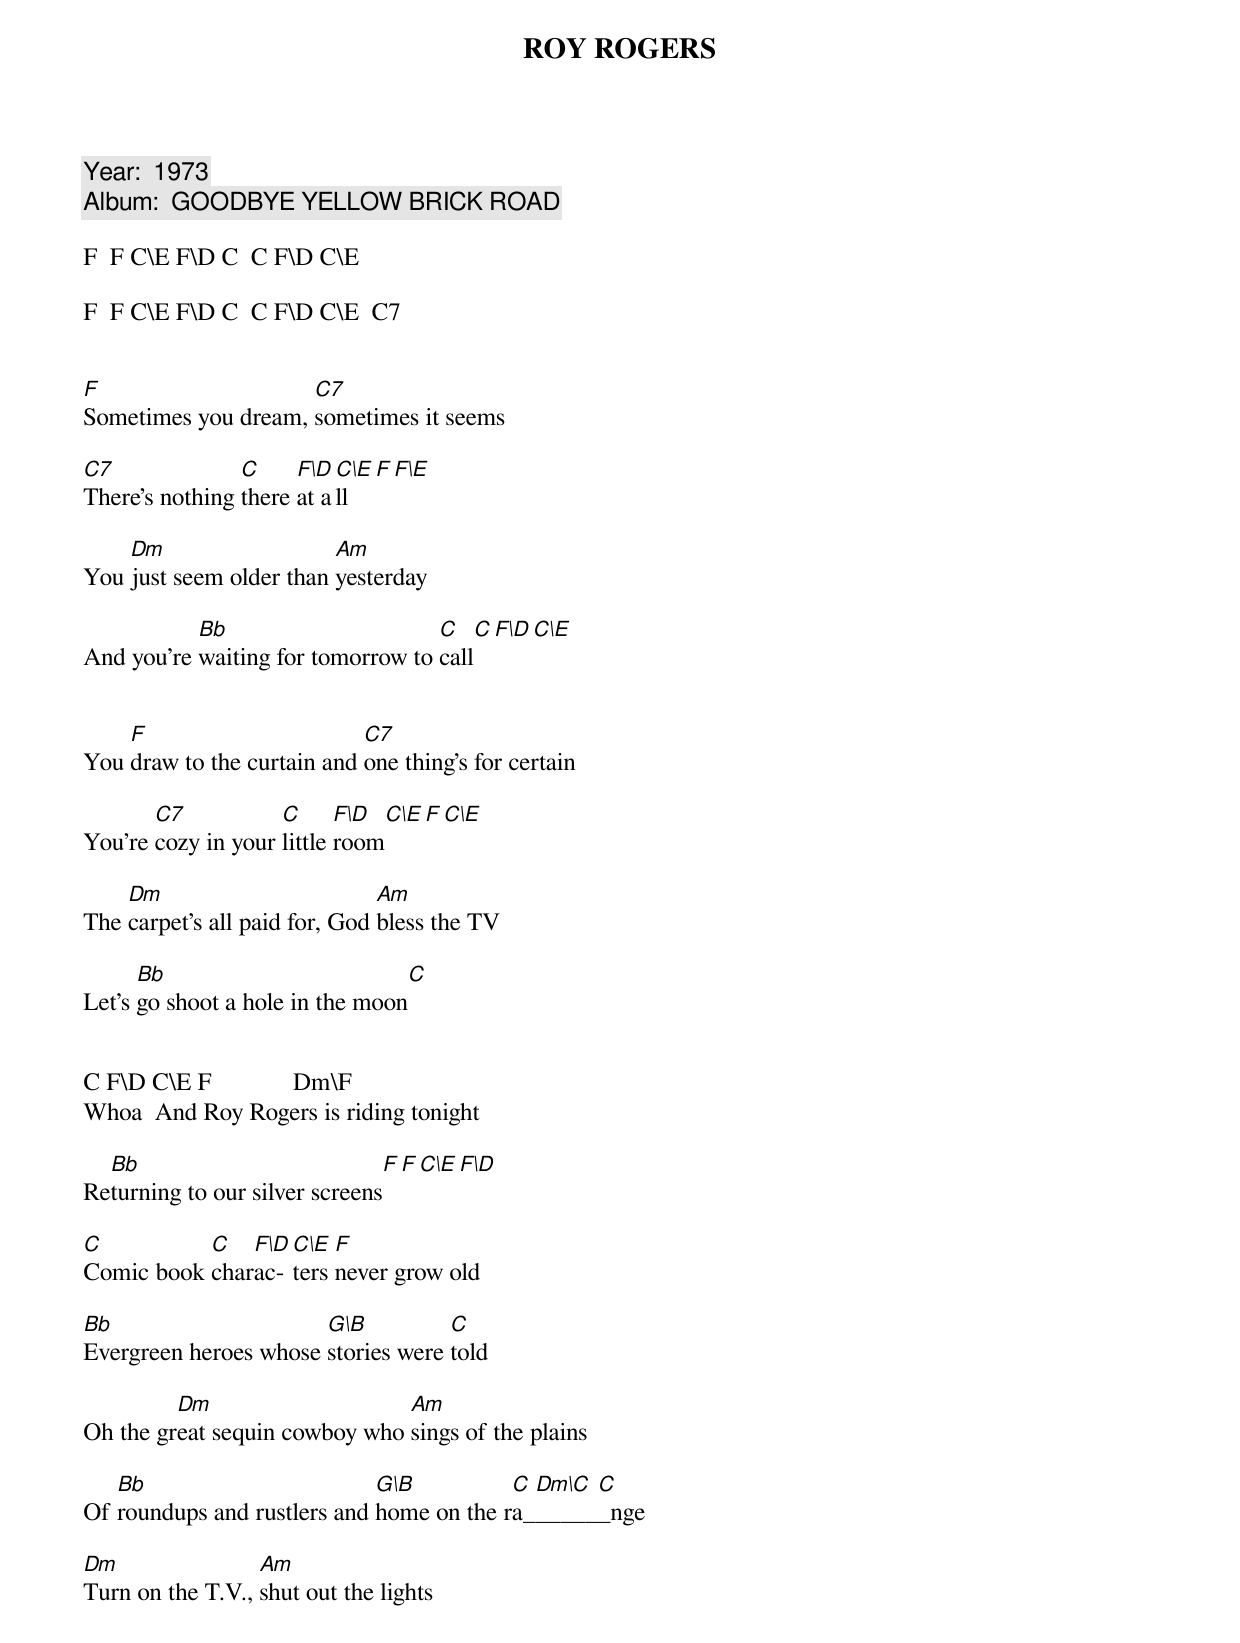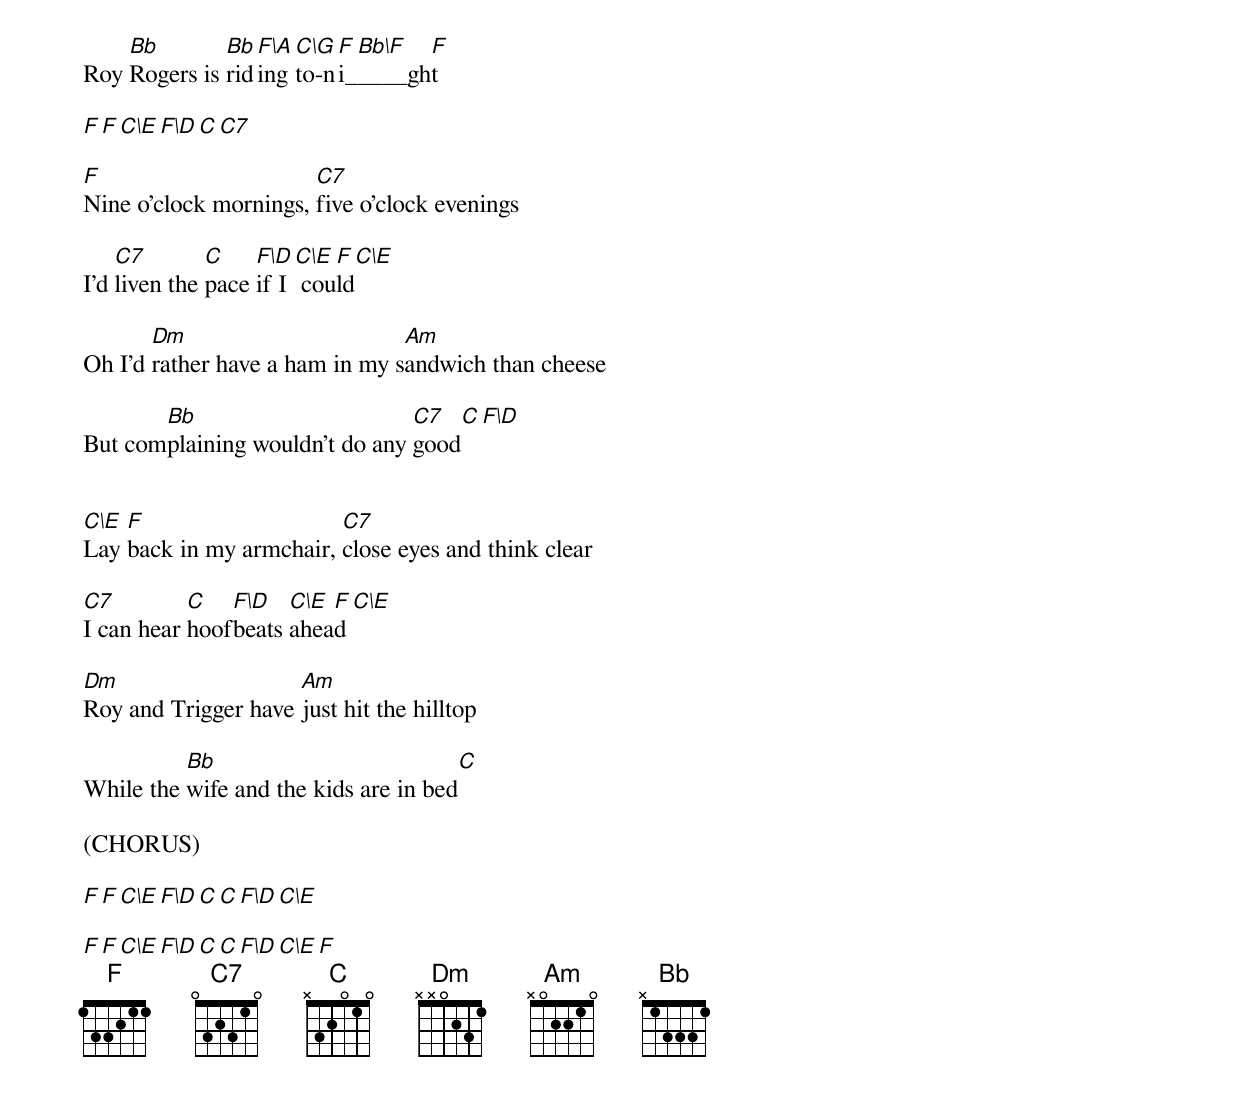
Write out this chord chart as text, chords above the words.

ROY ROGERS

Year:  1973
Album:  GOODBYE YELLOW BRICK ROAD

F  F C\E F\D C  C F\D C\E

F  F C\E F\D C  C F\D C\E  C7


F		     C7
Sometimes you dream, sometimes it seems

C7		C     F\D C\E F  F\E
There's nothing there at all

    Dm			 Am
You just seem older than yesterday

	   Bb			   C    C F\D C\E
And you're waiting for tomorrow to call


    F			    C7
You draw to the curtain and one thing's for certain

       C7	    C      F\D  C\E F  C\E
You're cozy in your little room

    Dm			       Am
The carpet's all paid for, God bless the TV

      Bb		         C
Let's go shoot a hole in the moon


C F\D C\E F             Dm\F
Whoa  And Roy Rogers is riding tonight

  Bb				F  F C\E F\D
Returning to our silver screens

C	   C   F\D C\E  F
Comic book charac- ters never grow old

Bb		       G\B	    C
Evergreen heroes whose stories were told

	 Dm		       Am
Oh the great sequin cowboy who sings of the plains

   Bb			     G\B	  C Dm\C C
Of roundups and rustlers and home on the ra_______nge

Dm		  Am
Turn on the T.V., shut out the lights

    Bb	      Bb F\A C\G F Bb\F  F
Roy Rogers is riding to-ni_____ght

F  F C\E F\D C  C7

F		       C7
Nine o'clock mornings, five o'clock evenings

    C7        C    F\D C\E F  C\E
I'd liven the pace if I could

       Dm			Am
Oh I'd rather have a ham in my sandwich than cheese

       Bb			C7   C F\D
But complaining wouldn't do any good


C\E F			 C7
Lay back in my armchair, close eyes and think clear

C7         C   F\D   C\E F  C\E
I can hear hoofbeats ahead

Dm		     Am
Roy and Trigger have just hit the hilltop

          Bb			      C
While the wife and the kids are in bed

(CHORUS)

F  F C\E F\D C  C F\D C\E

F  F C\E F\D C  C F\D C\E  F
